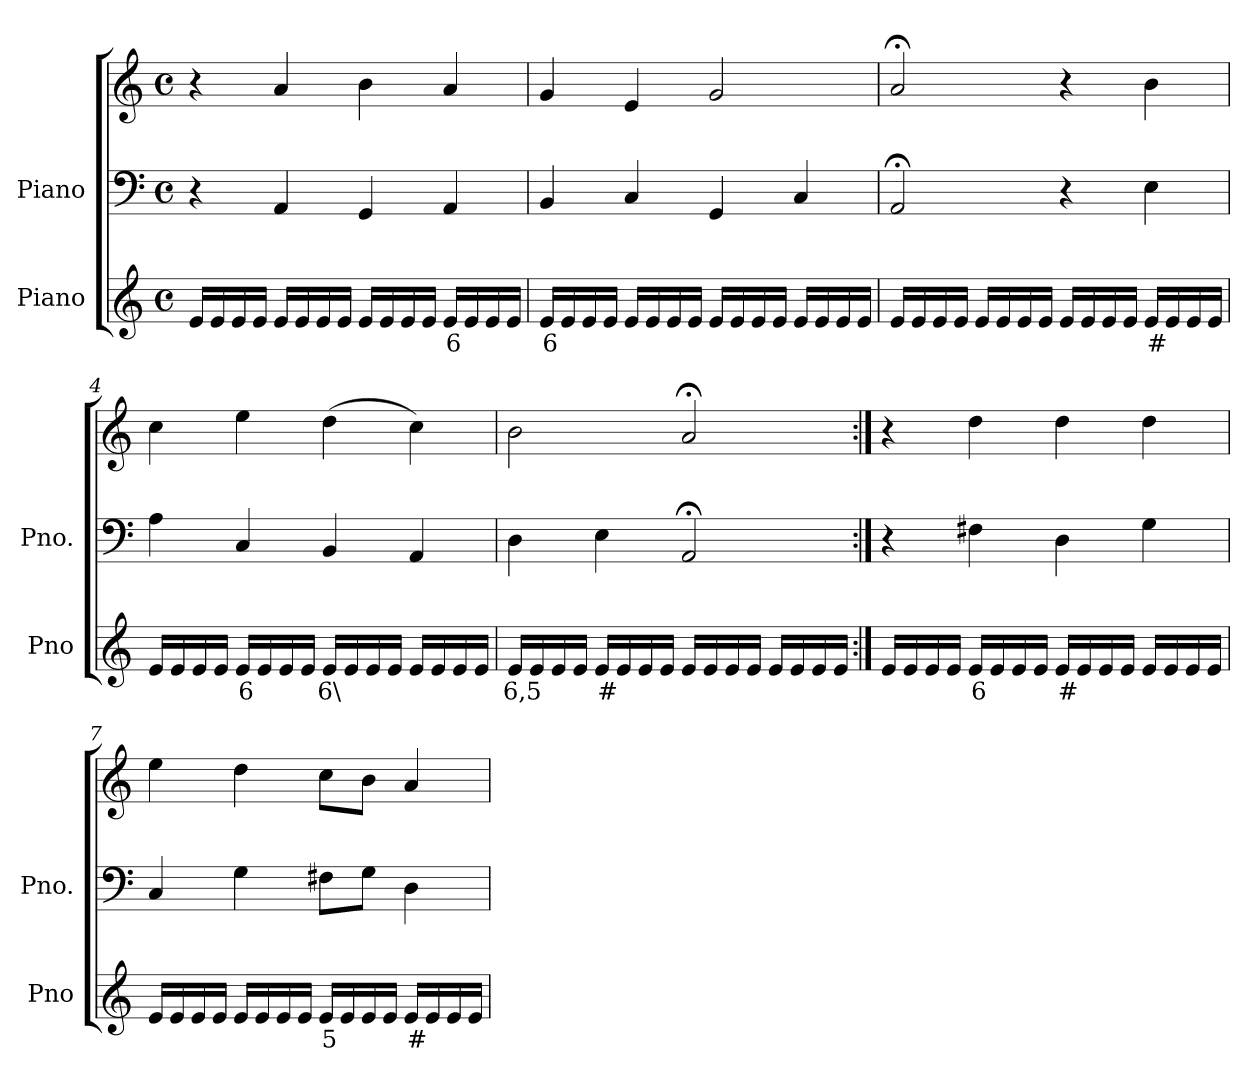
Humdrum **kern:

**kern	**text	**kern	**kern
*part2	*part2	*part1	*part1
*staff3	*staff3	*staff2	*staff1
*I"Piano	*	*I"Piano	*
*I'Pno	*	*I'Pno.	*
*clefG2	*	*clefF4	*clefG2
*k[]	*	*k[]	*k[]
*M4/4	*	*M4/4	*M4/4
*met(c)	*	*met(c)	*met(c)
=1	=1	=1	=1
16e/LL	.	4r	4r
16e/	.	.	.
16e/	.	.	.
16e/JJ	.	.	.
16e/LL	.	4AA/	4a/
16e/	.	.	.
16e/	.	.	.
16e/JJ	.	.	.
16e/LL	.	4GG/	4b\
16e/	.	.	.
16e/	.	.	.
16e/JJ	.	.	.
!	!LO:LY:b	!	!
16e/LL	6	4AA/	4a/
16e/	.	.	.
16e/	.	.	.
16e/JJ	.	.	.
=2	=2	=2	=2
!	!LO:LY:b	!	!
16e/LL	6	4BB/	4g/
16e/	.	.	.
16e/	.	.	.
16e/JJ	.	.	.
16e/LL	.	4C/	4e/
16e/	.	.	.
16e/	.	.	.
16e/JJ	.	.	.
16e/LL	.	4GG/	2g/
16e/	.	.	.
16e/	.	.	.
16e/JJ	.	.	.
16e/LL	.	4C/	.
16e/	.	.	.
16e/	.	.	.
16e/JJ	.	.	.
=3	=3	=3	=3
16e/LL	.	2AA;</	2a;</
16e/	.	.	.
16e/	.	.	.
16e/JJ	.	.	.
16e/LL	.	.	.
16e/	.	.	.
16e/	.	.	.
16e/JJ	.	.	.
16e/LL	.	4r	4r
16e/	.	.	.
16e/	.	.	.
16e/JJ	.	.	.
!	!LO:LY:b	!	!
16e/LL	#	4E\	4b\
16e/	.	.	.
16e/	.	.	.
16e/JJ	.	.	.
=4	=4	=4	=4
16e/LL	.	4A\	4cc\
16e/	.	.	.
16e/	.	.	.
16e/JJ	.	.	.
!	!LO:LY:b	!	!
16e/LL	6	4C/	4ee\
16e/	.	.	.
16e/	.	.	.
16e/JJ	.	.	.
!	!LO:LY:b	!	!
16e/LL	6\	4BB/	(>4dd\
16e/	.	.	.
16e/	.	.	.
16e/JJ	.	.	.
16e/LL	.	4AA/	4cc\)
16e/	.	.	.
16e/	.	.	.
16e/JJ	.	.	.
=5	=5	=5	=5
!	!LO:LY:b	!	!
16e/LL	6,5	4D\	2b\
16e/	.	.	.
16e/	.	.	.
16e/JJ	.	.	.
!	!LO:LY:b	!	!
16e/LL	#	4E\	.
16e/	.	.	.
16e/	.	.	.
16e/JJ	.	.	.
16e/LL	.	2AA;</	2a;</
16e/	.	.	.
16e/	.	.	.
16e/JJ	.	.	.
16e/LL	.	.	.
16e/	.	.	.
16e/	.	.	.
16e/JJ	.	.	.
=6:|!	=6:|!	=6:|!	=6:|!
16e/LL	.	4r	4r
16e/	.	.	.
16e/	.	.	.
16e/JJ	.	.	.
!	!LO:LY:b	!	!
16e/LL	6	4F#X\	4dd\
16e/	.	.	.
16e/	.	.	.
16e/JJ	.	.	.
!	!LO:LY:b	!	!
16e/LL	#	4D\	4dd\
16e/	.	.	.
16e/	.	.	.
16e/JJ	.	.	.
16e/LL	.	4G\	4dd\
16e/	.	.	.
16e/	.	.	.
16e/JJ	.	.	.
=7	=7	=7	=7
16e/LL	.	4C/	4ee\
16e/	.	.	.
16e/	.	.	.
16e/JJ	.	.	.
16e/LL	.	4G\	4dd\
16e/	.	.	.
16e/	.	.	.
16e/JJ	.	.	.
!	!LO:LY:b	!	!
16e/LL	5	8F#X\L	8cc\L
16e/	.	.	.
16e/	.	8G\J	8b\J
16e/JJ	.	.	.
!	!LO:LY:b	!	!
16e/LL	#	4D\	4a/
16e/	.	.	.
16e/	.	.	.
16e/JJ	.	.	.
=	=	=	=
*-	*-	*-	*-
